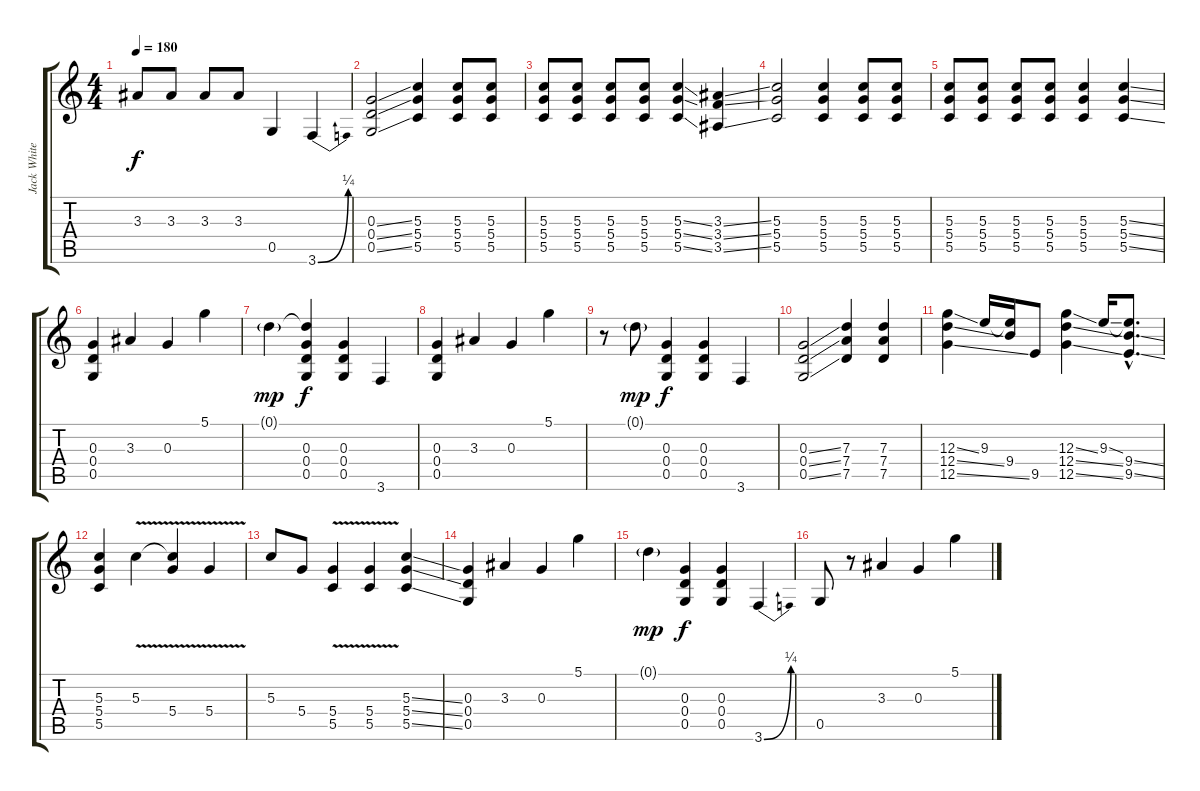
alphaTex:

\track ("Jack White" "Jack White") {instrument electricguitarclean}
\staff {score tabs}
\tuning (D4 B3 G3 D3 G2 D2) {hide}
\ts (4 4)
\tempo 180
\clef g2
\ks c
3.3.8{dy f} 3.3.8 3.3.8 3.3.8 0.5.4 3.6{be (bend 0 0 60 1)}.4 |
(0.3{ss} 0.4{ss} 0.5{ss}).2 (5.3 5.4 5.5).4 (5.3 5.4 5.5).8 (5.3 5.4 5.5).8 |
(5.3 5.4 5.5).8 (5.3 5.4 5.5).8 (5.3 5.4 5.5).8 (5.3 5.4 5.5).8 (5.3{ss} 5.4{ss} 5.5{ss}).4 (3.3{ss} 3.4{ss} 3.5{ss}).4 |
(5.3 5.4 5.5).2 (5.3 5.4 5.5).4 (5.3 5.4 5.5).8 (5.3 5.4 5.5).8 |
(5.3 5.4 5.5).8 (5.3 5.4 5.5).8 (5.3 5.4 5.5).8 (5.3 5.4 5.5).8 (5.3 5.4 5.5).4 (5.3{ss} 5.4{ss} 5.5{ss}).4 |
(0.3 0.4 0.5).4 3.3.4 0.3.4 5.1.4 |
0.1{g}.4{dy mp} (0.1{t} 0.3 0.4 0.5).4{dy f} (0.3 0.4 0.5).4 3.6.4 |
(0.3 0.4 0.5).4 3.3.4 0.3.4 5.1.4 |
r.8 0.1{g}.8{dy mp} (0.3 0.4 0.5).4{dy f} (0.3 0.4 0.5).4 3.6.4 |
(0.3{ss} 0.4{ss} 0.5{ss}).2 (7.3 7.4 7.5).4 (7.3 7.4 7.5).4 |
(12.3{ss} 12.4{ss} 12.5{ss}).4 9.3.16 (9.3{t} 9.4).16 9.5.8 (12.3{ss} 12.4{ss} 12.5{ss}).4 9.3{ss}.16 (9.3{hac t} 9.4{ss hac} 9.5{ss hac}).8{d} |
(5.3 5.4 5.5).4 5.3{v}.4 (5.3{t} 5.4{v}).4 5.4{v}.4 |
5.3.8 5.4.8 (5.4 5.5{v}).4 (5.4{v} 5.5).4 (5.3{ss} 5.4{ss} 5.5{ss}).4 |
(0.3 0.4 0.5).4 3.3.4 0.3.4 5.1.4 |
0.1{g}.4{dy mp} (0.3 0.4 0.5).4{dy f} (0.3 0.4 0.5).4 3.6{be (bend 0 0 60 1)}.4 |
0.5.8 r.8 3.3.4 0.3.4 5.1.4
